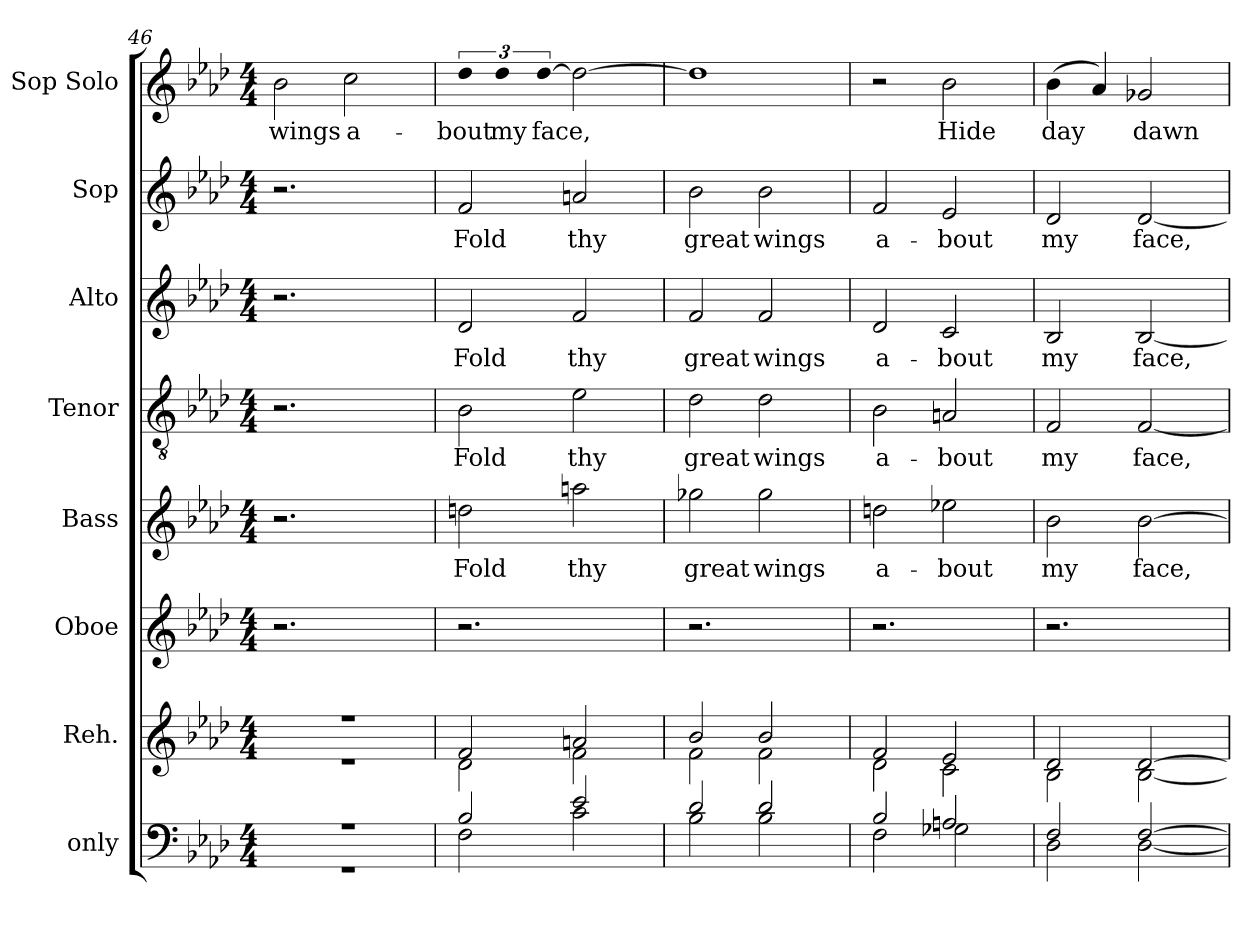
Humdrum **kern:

**kern	**kern	**kern	**kern	**text	**kern	**text	**kern	**text	**kern	**text	**kern	**text
*part8	*part7	*part6	*part5	*part5	*part4	*part4	*part3	*part3	*part2	*part2	*part1	*part1
*staff8	*staff7	*staff6	*staff5	*staff5	*staff4	*staff4	*staff3	*staff3	*staff2	*staff2	*staff1	*staff1
*I"only	*I"Reh.	*I"Oboe	*I"Bass	*	*I"Tenor	*	*I"Alto	*	*I"Sop	*	*I"Sop Solo	*
*	*	*I'Ob	*	*	*	*	*	*	*	*	*	*
!!LO:LB:g=z
*clefF4	*clefG2	*clefG2	*clefG2	*	*clefGv2	*	*clefG2	*	*clefG2	*	*clefG2	*
*k[b-e-a-d-]	*k[b-e-a-d-]	*k[b-e-a-d-]	*k[b-e-a-d-]	*	*k[b-e-a-d-]	*	*k[b-e-a-d-]	*	*k[b-e-a-d-]	*	*k[b-e-a-d-]	*
*A-:	*A-:	*A-:	*A-:	*	*A-:	*	*A-:	*	*A-:	*	*A-:	*
*M4/4	*M4/4	*M4/4	*M4/4	*	*M4/4	*	*M4/4	*	*M4/4	*	*M4/4	*
=46	=46	=46	=46	=46	=46	=46	=46	=46	=46	=46	=46	=46
*^	*^	*	*	*	*	*	*	*	*	*	*	*
!	!	!	!	!	!	!	!	!	!	!	!	!	!	!LO:LY:b:cj
1r	1r	1r	1r	2.r	2.r	.	2.r	.	2.r	.	2.r	.	2b-\	wings
!	!	!	!	!	!	!	!	!	!	!	!	!	!	!LO:LY:b:cj
.	.	.	.	.	.	.	.	.	.	.	.	.	2cc\	a-
.	.	.	.	4ryy	4ryy	.	4ryy	.	4ryy	.	4ryy	.	.	.
=47	=47	=47	=47	=47	=47	=47	=47	=47	=47	=47	=47	=47	=47	=47
!	!	!	!	!	!	!LO:LY:b	!	!LO:LY:b	!	!LO:LY:b	!	!LO:LY:b	!LO:N:vis=4	!LO:LY:b:cj
2B-/	2F\	2f/	2d-\	2.r	2dd\	Fold	2B-\	Fold	2d-/	Fold	2f/	Fold	6dd-\	-bout
!	!	!	!	!	!	!	!	!	!	!	!	!	!LO:N:vis=4	!LO:LY:b:cj
.	.	.	.	.	.	.	.	.	.	.	.	.	6dd-\	my
!	!	!	!	!	!	!	!	!	!	!	!	!	!LO:N:vis=4	!LO:LY:b:cj
.	.	.	.	.	.	.	.	.	.	.	.	.	[>6dd-\	face,
!	!	!	!	!	!	!LO:LY:b	!	!LO:LY:b	!	!LO:LY:b	!	!LO:LY:b	!	!LO:LY:b:cj
2e-/	2c\	2an/	2f\	.	2aa\	thy	2e-\	thy	2f/	thy	2an/	thy	2dd-\_>	.
.	.	.	.	4ryy	.	.	.	.	.	.	.	.	.	.
=48	=48	=48	=48	=48	=48	=48	=48	=48	=48	=48	=48	=48	=48	=48
!	!	!	!	!	!	!LO:LY:b	!	!LO:LY:b	!	!LO:LY:b	!	!LO:LY:b	!	!
2d-/	2B-\	2b-/	2f\	2.r	2gg-\	great	2d-\	great	2f/	great	2b-\	great	1dd-]	.
!	!	!	!	!	!	!LO:LY:b	!	!LO:LY:b	!	!LO:LY:b	!	!LO:LY:b	!	!
2d-/	2B-\	2b-/	2f\	.	2gg-\	wings	2d-\	wings	2f/	wings	2b-\	wings	.	.
.	.	.	.	4ryy	.	.	.	.	.	.	.	.	.	.
=49	=49	=49	=49	=49	=49	=49	=49	=49	=49	=49	=49	=49	=49	=49
!	!	!	!	!	!	!LO:LY:b	!	!LO:LY:b	!	!LO:LY:b	!	!LO:LY:b	!	!
2B-/	2F\	2f/	2d-\	2.r	2dd\	a-	2B-\	a-	2d-/	a-	2f/	a-	2r	.
!	!	!	!	!	!	!LO:LY:b	!	!LO:LY:b	!	!LO:LY:b	!	!LO:LY:b	!	!LO:LY:b:cj
2An/	2G-X\	2e-/	2c\	.	2ee-X\	-bout	2An/	-bout	2c/	-bout	2e-/	-bout	2b-\	Hide
.	.	.	.	4ryy	.	.	.	.	.	.	.	.	.	.
=50	=50	=50	=50	=50	=50	=50	=50	=50	=50	=50	=50	=50	=50	=50
!	!	!	!	!	!	!LO:LY:b	!	!LO:LY:b	!	!LO:LY:b	!	!LO:LY:b	!	!LO:LY:b:cj
2F/	2D-\	2d-/	2B-\	2.r	2b-\	my	2F/	my	2B-/	my	2d-/	my	(>4b-\	day-
!	!	!	!	!	!	!	!	!	!	!	!	!	!	!LO:LY:b:cj
.	.	.	.	.	.	.	.	.	.	.	.	.	4a-/)	-
!	!	!	!	!	!	!LO:LY:b	!	!LO:LY:b	!	!LO:LY:b	!	!LO:LY:b	!	!LO:LY:b:cj
[<2F/	[>2D-\	[<2d-/	[>2B-\	.	[>2b-\	face,	[<2F/	face,	[<2B-/	face,	[<2d-/	face,	2g-X/	dawn
.	.	.	.	4ryy	.	.	.	.	.	.	.	.	.	.
*v	*v	*	*	*	*	*	*	*	*	*	*	*	*	*
*	*v	*v	*	*	*	*	*	*	*	*	*	*	*
=	=	=	=	=	=	=	=	=	=	=	=	=
*-	*-	*-	*-	*-	*-	*-	*-	*-	*-	*-	*-	*-
